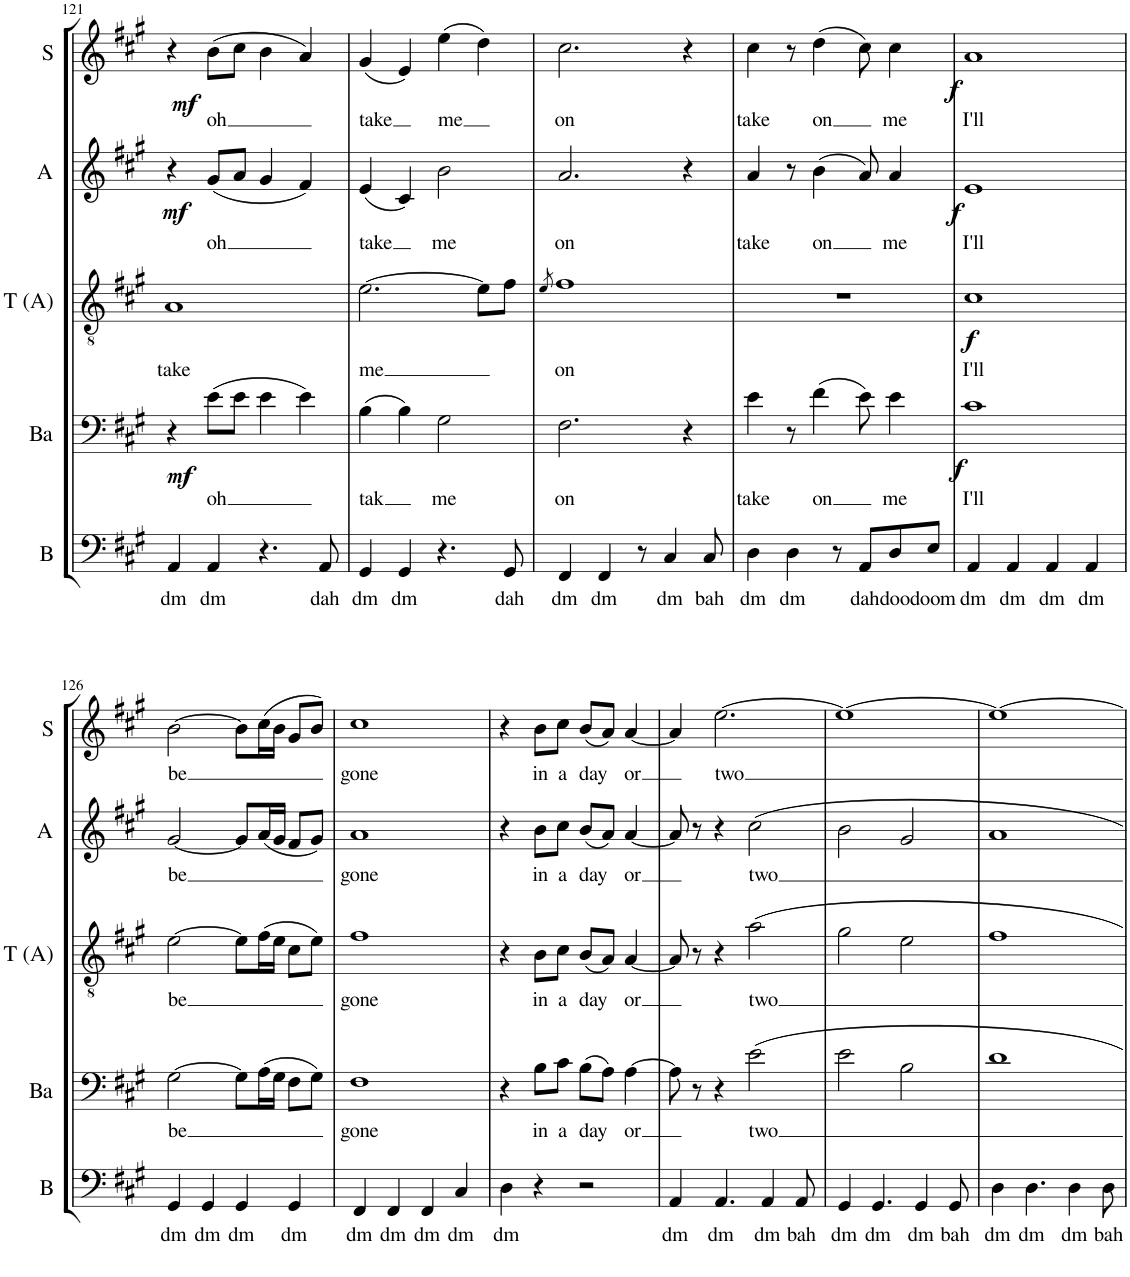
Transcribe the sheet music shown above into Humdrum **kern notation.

**kern	**text	**kern	**text	**dynam	**kern	**text	**dynam	**kern	**text	**dynam	**kern	**text	**dynam
*part5	*part5	*part4	*part4	*part4	*part3	*part3	*part3	*part2	*part2	*part2	*part1	*part1	*part1
*staff5	*staff5	*staff4	*staff4	*staff4	*staff3	*staff3	*staff3	*staff2	*staff2	*staff2	*staff1	*staff1	*staff1
*I"Bas	*	*I"Bariton	*	*	*I"Tenor (Alt)	*	*	*I"Alt	*	*	*I"Sopraan	*	*
*I'B	*	*I'Ba	*	*	*I'T (A)	*	*	*I'A	*	*	*I'S	*	*
!!LO:PB:g=z
*clefF4	*	*clefF4	*	*	*clefGv2	*	*	*clefG2	*	*	*clefG2	*	*
*k[f#c#g#]	*	*k[f#c#g#]	*	*	*k[f#c#g#]	*	*	*k[f#c#g#]	*	*	*k[f#c#g#]	*	*
*M4/4	*	*M4/4	*	*	*M4/4	*	*	*M4/4	*	*	*M4/4	*	*
=121	=121	=121	=121	=121	=121	=121	=121	=121	=121	=121	=121	=121	=121
!	!LO:LY:b	!	!	!	!	!LO:LY:b	!	!	!	!	!	!	!
4AA/	dm	4r	.	.	1A	take	.	4r	.	.	4r	.	.
!	!LO:LY:b	!	!LO:LY:b	!LO:DY:b	!	!	!	!	!LO:LY:b	!LO:DY:b	!	!LO:LY:b	!LO:DY:b
4AA/	dm	(8e\L	oh	mf	.	.	.	(8g#/L	oh	mf	(8b\L	oh	mf
.	.	8e\J	.	.	.	.	.	8a/J	.	.	8cc#\J	.	.
4.r	.	4e\	.	.	.	.	.	4g#/	.	.	4b\	.	.
.	.	4e\)	.	.	.	.	.	4f#/)	.	.	4a/)	.	.
!	!LO:LY:b	!	!	!	!	!	!	!	!	!	!	!	!
8AA/	dah	.	.	.	.	.	.	.	.	.	.	.	.
=122	=122	=122	=122	=122	=122	=122	=122	=122	=122	=122	=122	=122	=122
!	!LO:LY:b	!	!LO:LY:b	!	!	!LO:LY:b	!	!	!LO:LY:b	!	!	!LO:LY:b	!
4GG#/	dm	(4B\	tak	.	[2.e\	me	.	(4e/	take	.	(4g#/	take	.
!	!LO:LY:b	!	!	!	!	!	!	!	!	!	!	!	!
4GG#/	dm	4B\)	.	.	.	.	.	4c#/)	.	.	4e/)	.	.
!	!	!	!LO:LY:b	!	!	!	!	!	!LO:LY:b	!	!	!LO:LY:b	!
4.r	.	2G#\	me	.	.	.	.	2b\	me	.	(4ee\	me	.
.	.	.	.	.	8e\L]	.	.	.	.	.	4dd\)	.	.
!	!LO:LY:b	!	!	!	!	!	!	!	!	!	!	!	!
8GG#/	dah	.	.	.	8f#\J	.	.	.	.	.	.	.	.
=123	=123	=123	=123	=123	=123	=123	=123	=123	=123	=123	=123	=123	=123
.	.	.	.	.	8qe/	.	.	.	.	.	.	.	.
!	!LO:LY:b	!	!LO:LY:b	!	!	!LO:LY:b	!	!	!LO:LY:b	!	!	!LO:LY:b	!
4FF#/	dm	2.F#\	on	.	1f#	on	.	2.a/	on	.	2.cc#\	on	.
!	!LO:LY:b	!	!	!	!	!	!	!	!	!	!	!	!
4FF#/	dm	.	.	.	.	.	.	.	.	.	.	.	.
8r	.	.	.	.	.	.	.	.	.	.	.	.	.
!	!LO:LY:b	!	!	!	!	!	!	!	!	!	!	!	!
4C#/	dm	.	.	.	.	.	.	.	.	.	.	.	.
.	.	4r	.	.	.	.	.	4r	.	.	4r	.	.
!	!LO:LY:b	!	!	!	!	!	!	!	!	!	!	!	!
8C#/	bah	.	.	.	.	.	.	.	.	.	.	.	.
=124	=124	=124	=124	=124	=124	=124	=124	=124	=124	=124	=124	=124	=124
!	!LO:LY:b	!	!LO:LY:b	!	!	!	!LO:DY:b	!	!LO:LY:b	!	!	!LO:LY:b	!
4D\	dm	4e\	take	.	1r	.	f	4a/	take	.	4cc#\	take	.
!	!LO:LY:b	!	!	!	!	!	!	!	!	!	!	!	!
4D\	dm	8r	.	.	.	.	.	8r	.	.	8r	.	.
!	!	!	!LO:LY:b	!	!	!	!	!	!LO:LY:b	!	!	!LO:LY:b	!
.	.	(4f#\	on	.	.	.	.	(4b\	on	.	(4dd\	on	.
8r	.	.	.	.	.	.	.	.	.	.	.	.	.
!	!LO:LY:b	!	!	!	!	!	!	!	!	!	!	!	!
8AA/L	dah	8e\)	.	.	.	.	.	8a/)	.	.	8cc#\)	.	.
!	!LO:LY:b	!	!LO:LY:b	!LO:DY:b	!	!	!	!	!LO:LY:b	!LO:DY:b	!	!LO:LY:b	!LO:DY:b
8D/	doo	4e\	me	f	.	.	.	4a/	me	f	4cc#\	me	f
!	!LO:LY:b	!	!	!	!	!	!	!	!	!	!	!	!
8E/J	doom	.	.	.	.	.	.	.	.	.	.	.	.
=125	=125	=125	=125	=125	=125	=125	=125	=125	=125	=125	=125	=125	=125
!	!LO:LY:b	!	!LO:LY:b	!	!	!LO:LY:b	!	!	!LO:LY:b	!	!	!LO:LY:b	!
4AA/	dm	1c#	I'll	.	1c#	I'll	.	1e	I'll	.	1a	I'll	.
!	!LO:LY:b	!	!	!	!	!	!	!	!	!	!	!	!
4AA/	dm	.	.	.	.	.	.	.	.	.	.	.	.
!	!LO:LY:b	!	!	!	!	!	!	!	!	!	!	!	!
4AA/	dm	.	.	.	.	.	.	.	.	.	.	.	.
!	!LO:LY:b	!	!	!	!	!	!	!	!	!	!	!	!
4AA/	dm	.	.	.	.	.	.	.	.	.	.	.	.
!!LO:LB:g=z
=126	=126	=126	=126	=126	=126	=126	=126	=126	=126	=126	=126	=126	=126
!	!LO:LY:b	!	!LO:LY:b	!	!	!LO:LY:b	!	!	!LO:LY:b	!	!	!LO:LY:b	!
4GG#/	dm	[2G#\	be	.	[2e\	be	.	[2g#/	be	.	[2b\	be	.
!	!LO:LY:b	!	!	!	!	!	!	!	!	!	!	!	!
4GG#/	dm	.	.	.	.	.	.	.	.	.	.	.	.
!	!LO:LY:b	!	!	!	!	!	!	!	!	!	!	!	!
4GG#/	dm	8G#\L]	.	.	8e\L]	.	.	8g#/L]	.	.	8b\L]	.	.
.	.	(16A\L	.	.	(16f#\L	.	.	(16a/L	.	.	(16cc#\L	.	.
.	.	16G#\JJ	.	.	16e\JJ	.	.	16g#/JJ	.	.	16b\JJ	.	.
!	!LO:LY:b	!	!	!	!	!	!	!	!	!	!	!	!
4GG#/	dm	8F#\L	.	.	8c#\L	.	.	8f#/L	.	.	8g#/L	.	.
.	.	8G#\J)	.	.	8e\J)	.	.	8g#/J)	.	.	8b/J)	.	.
=127	=127	=127	=127	=127	=127	=127	=127	=127	=127	=127	=127	=127	=127
!	!LO:LY:b	!	!LO:LY:b	!	!	!LO:LY:b	!	!	!LO:LY:b	!	!	!LO:LY:b	!
4FF#/	dm	1F#	gone	.	1f#	gone	.	1a	gone	.	1cc#	gone	.
!	!LO:LY:b	!	!	!	!	!	!	!	!	!	!	!	!
4FF#/	dm	.	.	.	.	.	.	.	.	.	.	.	.
!	!LO:LY:b	!	!	!	!	!	!	!	!	!	!	!	!
4FF#/	dm	.	.	.	.	.	.	.	.	.	.	.	.
!	!LO:LY:b	!	!	!	!	!	!	!	!	!	!	!	!
4C#/	dm	.	.	.	.	.	.	.	.	.	.	.	.
=128	=128	=128	=128	=128	=128	=128	=128	=128	=128	=128	=128	=128	=128
!	!LO:LY:b	!	!	!	!	!	!	!	!	!	!	!	!
4D\	dm	4r	.	.	4r	.	.	4r	.	.	4r	.	.
!	!	!	!LO:LY:b	!	!	!LO:LY:b	!	!	!LO:LY:b	!	!	!LO:LY:b	!
4r	.	8B\L	in	.	8B\L	in	.	8b\L	in	.	8b\L	in	.
!	!	!	!LO:LY:b	!	!	!LO:LY:b	!	!	!LO:LY:b	!	!	!LO:LY:b	!
.	.	8c#\J	a	.	8c#\J	a	.	8cc#\J	a	.	8cc#\J	a	.
!	!	!	!LO:LY:b	!	!	!LO:LY:b	!	!	!LO:LY:b	!	!	!LO:LY:b	!
2r	.	(8B\L	day	.	(8B/L	day	.	(8b/L	day	.	(8b/L	day	.
.	.	8A\J)	.	.	8A/J)	.	.	8a/J)	.	.	8a/J)	.	.
!	!	!	!LO:LY:b	!	!	!LO:LY:b	!	!	!LO:LY:b	!	!	!LO:LY:b	!
.	.	[4A\	or	.	[4A/	or	.	[4a/	or	.	[4a/	or	.
=129	=129	=129	=129	=129	=129	=129	=129	=129	=129	=129	=129	=129	=129
!	!LO:LY:b	!	!	!	!	!	!	!	!	!	!	!	!
4AA/	dm	8A\]	.	.	8A/]	.	.	8a/]	.	.	4a/]	.	.
.	.	8r	.	.	8r	.	.	8r	.	.	.	.	.
!	!LO:LY:b	!	!	!	!	!	!	!	!	!	!	!LO:LY:b	!
4.AA/	dm	4r	.	.	4r	.	.	4r	.	.	[2.ee\	two	.
!	!	!	!LO:LY:b	!	!	!LO:LY:b	!	!	!LO:LY:b	!	!	!	!
.	.	2e\	two	.	2a\	two	.	2cc#\	two	.	.	.	.
!	!LO:LY:b	!	!	!	!	!	!	!	!	!	!	!	!
4AA/	dm	.	.	.	.	.	.	.	.	.	.	.	.
!	!LO:LY:b	!	!	!	!	!	!	!	!	!	!	!	!
8AA/	bah	.	.	.	.	.	.	.	.	.	.	.	.
=130	=130	=130	=130	=130	=130	=130	=130	=130	=130	=130	=130	=130	=130
!	!LO:LY:b	!	!	!	!	!	!	!	!	!	!	!	!
4GG#/	dm	2e\	.	.	2g#\	.	.	2b\	.	.	1ee_	.	.
!	!LO:LY:b	!	!	!	!	!	!	!	!	!	!	!	!
4.GG#/	dm	.	.	.	.	.	.	.	.	.	.	.	.
.	.	2B\	.	.	2e\	.	.	2g#/	.	.	.	.	.
!	!LO:LY:b	!	!	!	!	!	!	!	!	!	!	!	!
4GG#/	dm	.	.	.	.	.	.	.	.	.	.	.	.
!	!LO:LY:b	!	!	!	!	!	!	!	!	!	!	!	!
8GG#/	bah	.	.	.	.	.	.	.	.	.	.	.	.
=131	=131	=131	=131	=131	=131	=131	=131	=131	=131	=131	=131	=131	=131
!	!LO:LY:b	!	!	!	!	!	!	!	!	!	!	!	!
4D\	dm	1d	.	.	1f#	.	.	1a	.	.	1ee_	.	.
!	!LO:LY:b	!	!	!	!	!	!	!	!	!	!	!	!
4.D\	dm	.	.	.	.	.	.	.	.	.	.	.	.
!	!LO:LY:b	!	!	!	!	!	!	!	!	!	!	!	!
4D\	dm	.	.	.	.	.	.	.	.	.	.	.	.
!	!LO:LY:b	!	!	!	!	!	!	!	!	!	!	!	!
8D\	bah	.	.	.	.	.	.	.	.	.	.	.	.
=	=	=	=	=	=	=	=	=	=	=	=	=	=
*-	*-	*-	*-	*-	*-	*-	*-	*-	*-	*-	*-	*-	*-
